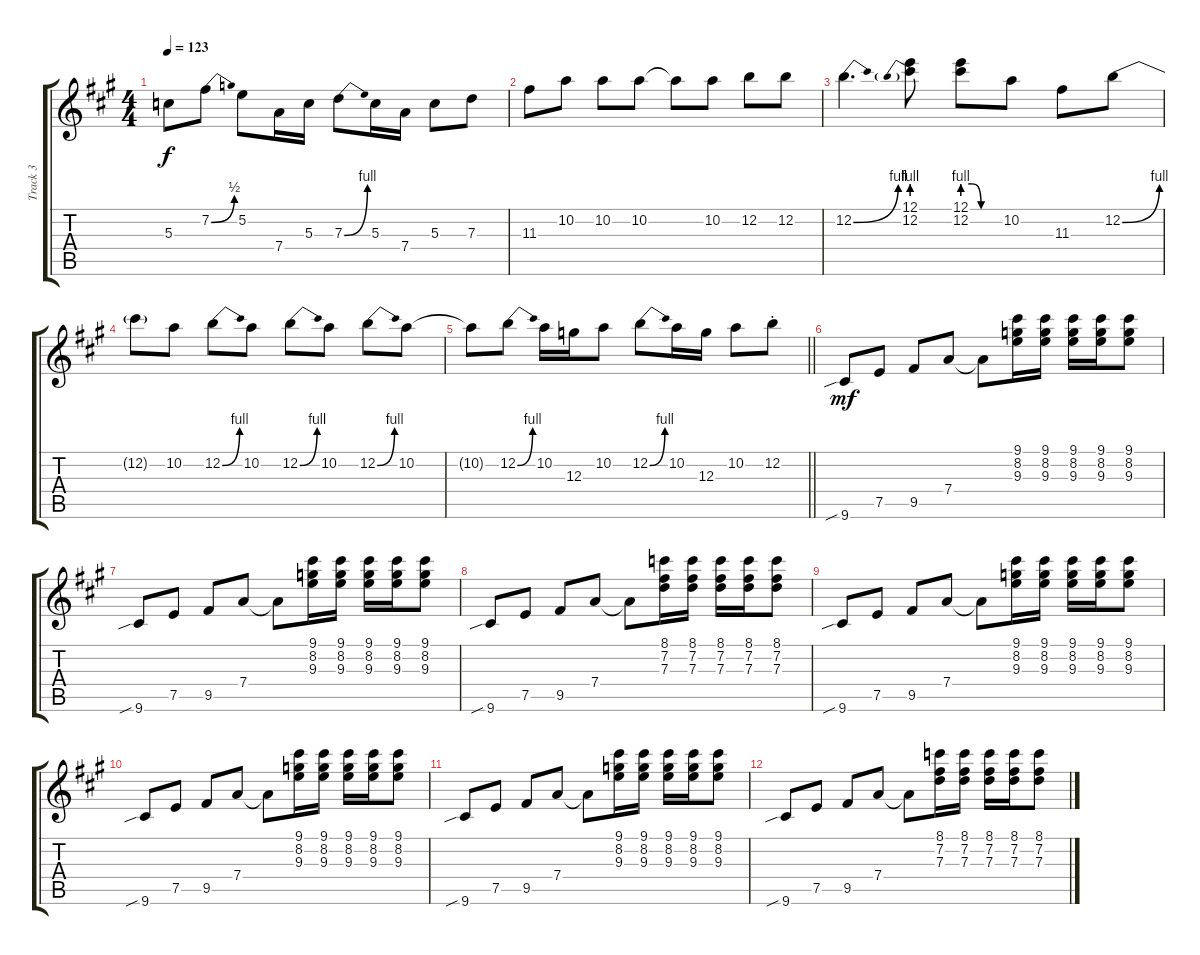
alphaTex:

\track ("Track 3" "Track 3") {instrument electricguitarjazz}
\staff {score tabs}
\tuning (E4 B3 G3 D3 A2 E2) {hide}
\ts (4 4)
\tempo 123
\clef g2
\ks a
5.3{t}.8{dy f} 7.2{be (bend 0 0 60 2)}.8 5.2.8 7.4.16 5.3.16 7.3{be (bend 0 0 60 4)}.8 5.3.16 7.4.16 5.3.8 7.3.8 |
11.3.8 10.2.8 10.2.8 10.2.8 10.2{t}.8 10.2.8 12.2.8 12.2.8 |
12.2{be (bend 0 0 60 4)}.4{d} (12.1 12.2{be (prebend 0 4 60 4)}).8 (12.1 12.2{be (custom 0 4 15 4 30 0 60 0)}).8 10.2.8 11.3.8 12.2{be (bend 0 0 60 4)}.8 |
12.2{t}.8 10.2.8 12.2{be (bend 0 0 60 4)}.8 10.2.8 12.2{be (bend 0 0 60 4)}.8 10.2.8 12.2{be (bend 0 0 60 4)}.8 10.2.8 |
\barLineRight lightlight
10.2{t}.8 12.2{be (bend 0 0 60 4)}.8 10.2.16 12.3.16 10.2.8 12.2{be (bend 0 0 60 4)}.8 10.2.16 12.3.16 10.2.8 12.2{st}.8 |
9.6{sib}.8{dy mf} 7.5.8 9.5.8 7.4.8 7.4{t}.8 (9.1 8.2 9.3).16 (9.1 8.2 9.3).16 (9.1 8.2 9.3).16 (9.1 8.2 9.3).16 (9.1 8.2 9.3).8 |
9.6{sib}.8 7.5.8 9.5.8 7.4.8 7.4{t}.8 (9.1 8.2 9.3).16 (9.1 8.2 9.3).16 (9.1 8.2 9.3).16 (9.1 8.2 9.3).16 (9.1 8.2 9.3).8 |
9.6{sib}.8 7.5.8 9.5.8 7.4.8 7.4{t}.8 (8.1 7.2 7.3).16 (8.1 7.2 7.3).16 (8.1 7.2 7.3).16 (8.1 7.2 7.3).16 (8.1 7.2 7.3).8 |
9.6{sib}.8 7.5.8 9.5.8 7.4.8 7.4{t}.8 (9.1 8.2 9.3).16 (9.1 8.2 9.3).16 (9.1 8.2 9.3).16 (9.1 8.2 9.3).16 (9.1 8.2 9.3).8 |
9.6{sib}.8 7.5.8 9.5.8 7.4.8 7.4{t}.8 (9.1 8.2 9.3).16 (9.1 8.2 9.3).16 (9.1 8.2 9.3).16 (9.1 8.2 9.3).16 (9.1 8.2 9.3).8 |
9.6{sib}.8 7.5.8 9.5.8 7.4.8 7.4{t}.8 (9.1 8.2 9.3).16 (9.1 8.2 9.3).16 (9.1 8.2 9.3).16 (9.1 8.2 9.3).16 (9.1 8.2 9.3).8 |
9.6{sib}.8 7.5.8 9.5.8 7.4.8 7.4{t}.8 (8.1 7.2 7.3).16 (8.1 7.2 7.3).16 (8.1 7.2 7.3).16 (8.1 7.2 7.3).16 (8.1 7.2 7.3).8
